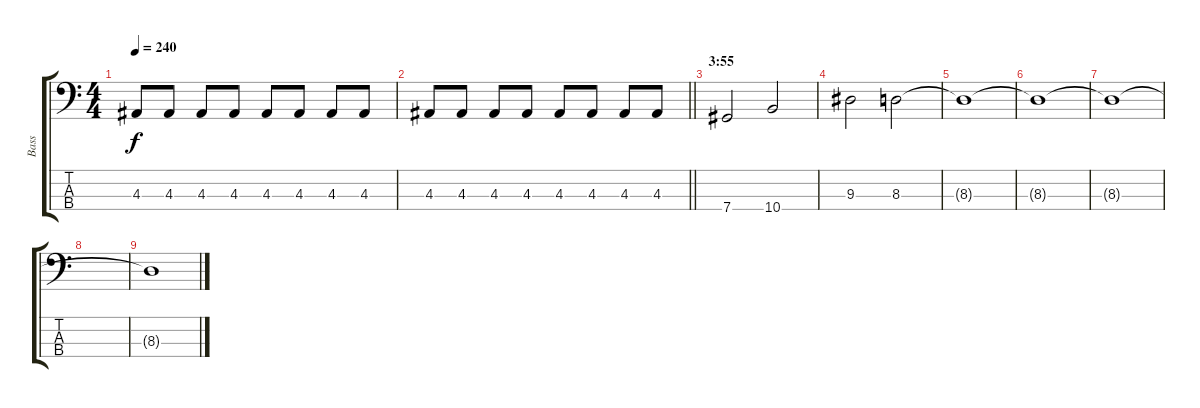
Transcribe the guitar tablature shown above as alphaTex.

\track ("Bass" "Bass") {instrument electricbasspick}
\staff {score tabs}
\tuning (E2 B1 Gb1 Db1) {hide}
\ts (4 4)
\tempo 240
\clef f4
\ks c
4.3.8{dy f} 4.3.8 4.3.8 4.3.8 4.3.8 4.3.8 4.3.8 4.3.8 |
\barLineRight lightlight
4.3.8 4.3.8 4.3.8 4.3.8 4.3.8 4.3.8 4.3.8 4.3.8 |
\section ("" "3:55")
7.4.2 10.4.2 |
9.3.2 8.3.2 |
8.3{t}.1 |
8.3{t}.1 |
8.3{t}.1 |
|
8.3{t}.1
